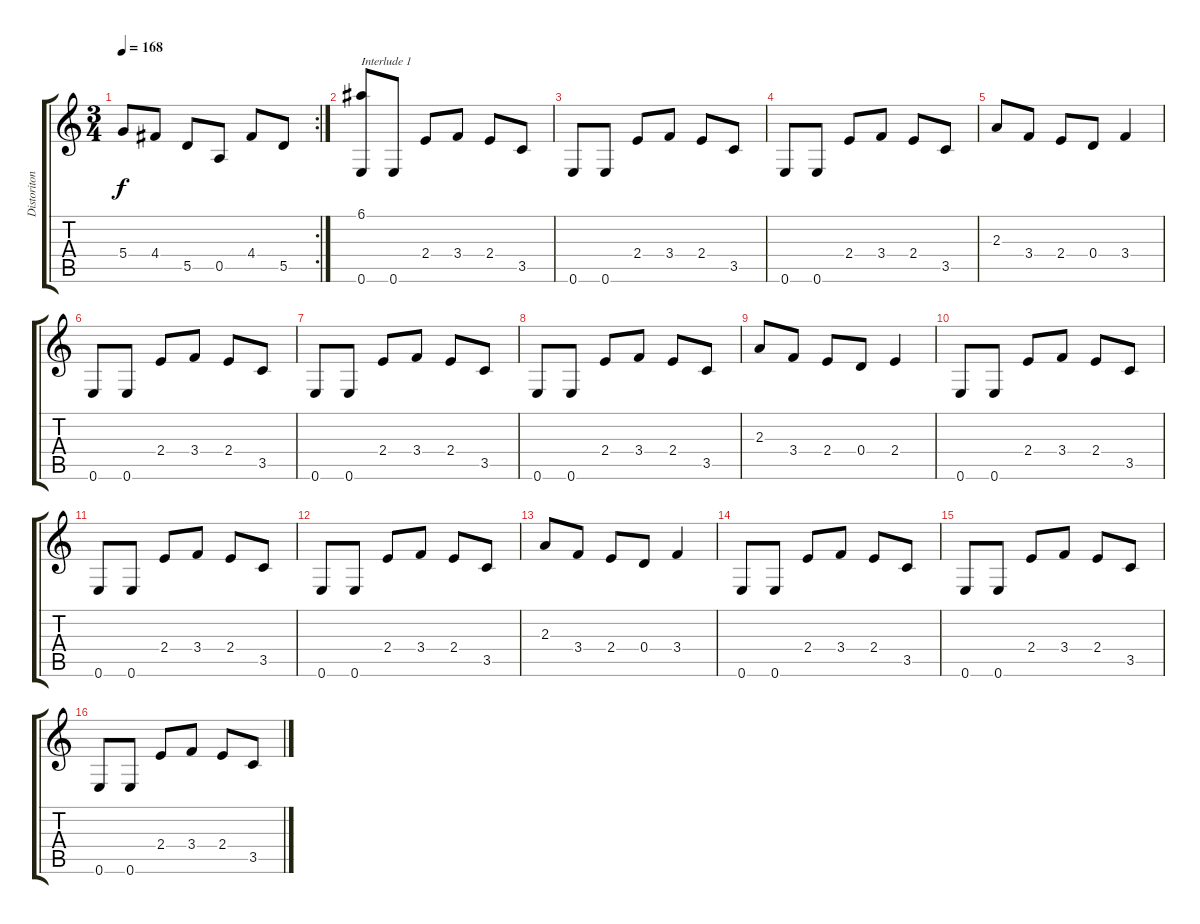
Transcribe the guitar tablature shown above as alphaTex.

\track ("Distoriton" "Distoriton") {instrument distortionguitar}
\staff {score tabs}
\tuning (E4 B3 G3 D3 A2 E2) {hide}
\rc 2
\ts (3 4)
\tempo 168
\clef g2
\ks c
5.4.8{dy f} 4.4.8 5.5.8 0.5.8 4.4.8 5.5.8 |
(6.1 0.6).8{txt "Interlude 1"} 0.6.8 2.4.8 3.4.8 2.4.8 3.5.8 |
0.6.8 0.6.8 2.4.8 3.4.8 2.4.8 3.5.8 |
0.6.8 0.6.8 2.4.8 3.4.8 2.4.8 3.5.8 |
2.3.8 3.4.8 2.4.8 0.4.8 3.4.4 |
0.6.8 0.6.8 2.4.8 3.4.8 2.4.8 3.5.8 |
0.6.8 0.6.8 2.4.8 3.4.8 2.4.8 3.5.8 |
0.6.8 0.6.8 2.4.8 3.4.8 2.4.8 3.5.8 |
2.3.8 3.4.8 2.4.8 0.4.8 2.4.4 |
0.6.8 0.6.8 2.4.8 3.4.8 2.4.8 3.5.8 |
0.6.8 0.6.8 2.4.8 3.4.8 2.4.8 3.5.8 |
0.6.8 0.6.8 2.4.8 3.4.8 2.4.8 3.5.8 |
2.3.8 3.4.8 2.4.8 0.4.8 3.4.4 |
0.6.8 0.6.8 2.4.8 3.4.8 2.4.8 3.5.8 |
0.6.8 0.6.8 2.4.8 3.4.8 2.4.8 3.5.8 |
0.6.8 0.6.8 2.4.8 3.4.8 2.4.8 3.5.8
